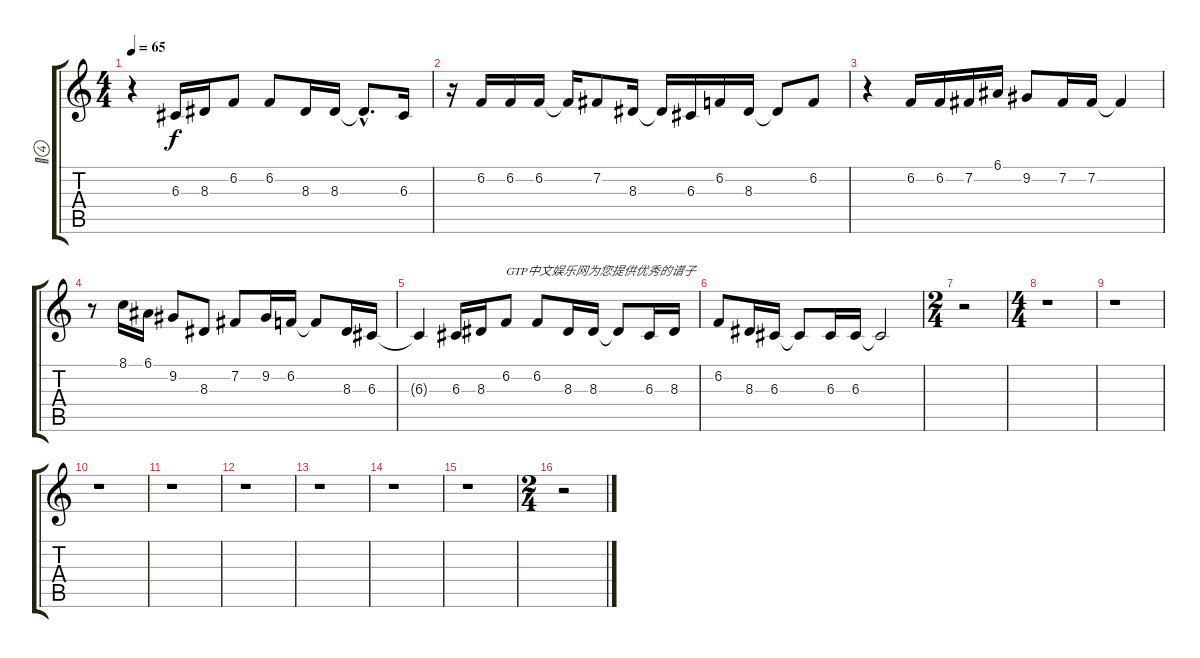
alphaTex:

\track ("" "") {instrument piccolo}
\staff {score tabs}
\tuning (E4 B3 G3 D3 A2 E2) {hide}
\ts (4 4)
\tempo 65
\clef g2
\ks c
r.4{dy f} 6.3.16 8.3.16 6.2.8 6.2.8 8.3.16 8.3.16 8.3{hac t}.8{d} 6.3.16 |
r.16 6.2.16 6.2.16 6.2.16 6.2{t}.16 7.2.8 8.3.16 8.3{t}.16 6.3.16 6.2.16 8.3.16 8.3{t}.8 6.2.8 |
r.4 6.2.16 6.2.16 7.2.16 6.1.16 9.2.8 7.2.16 7.2.16 7.2{t}.4 |
r.8 8.1.16 6.1.16 9.2.8 8.3.8 7.2.8 9.2.16 6.2.16 6.2{t}.8 8.3.16 6.3.16 |
6.3{t}.4 6.3.16 8.3.16 6.2.8{txt "GTP中文娱乐网为您提供优秀的谱子"} 6.2.8 8.3.16 8.3.16 8.3{t}.8 6.3.16 8.3.16 |
6.2.8 8.3.16 6.3.16 6.3{t}.8 6.3.16 6.3.16 6.3{t}.2 |
\ts (2 4)
r.2 |
\ts (4 4)
r.1 |
r.1 |
r.1 |
r.1 |
r.1 |
r.1 |
r.1 |
r.1 |
\ts (2 4)
r.2
